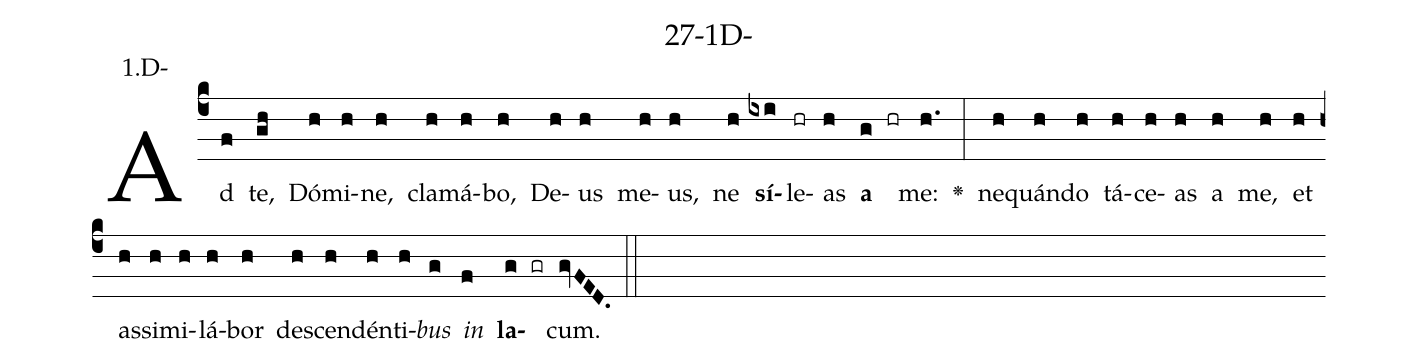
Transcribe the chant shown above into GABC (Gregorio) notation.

name: 27-1D-;
annotation: 1.D-;
%%
(c4)Ad(f) te,(gh) Dó(h)mi(h)ne,(h) cla(h)má(h)bo,(h) De(h)us(h) me(h)us,(h) ne(h) <b>sí</b>(ixi)le(hr)as(h) <b>a</b>(g hr) me:(h.) <v>\greheightstar</v>(:) ne(h)quán(h)do(h) tá(h)ce(h)as(h) a(h) me,(h) et(h) as(h)si(h)mi(h)lá(h)bor(h) de(h)scen(h)dén(h)ti(h)<i>bus</i>(g) <i>in</i>(f) <b>la</b>(g gr)cum.(gvFED.) (::)


%E(h) u(h) o(g) u(f) a(g) e.(gvFED.) (::)
